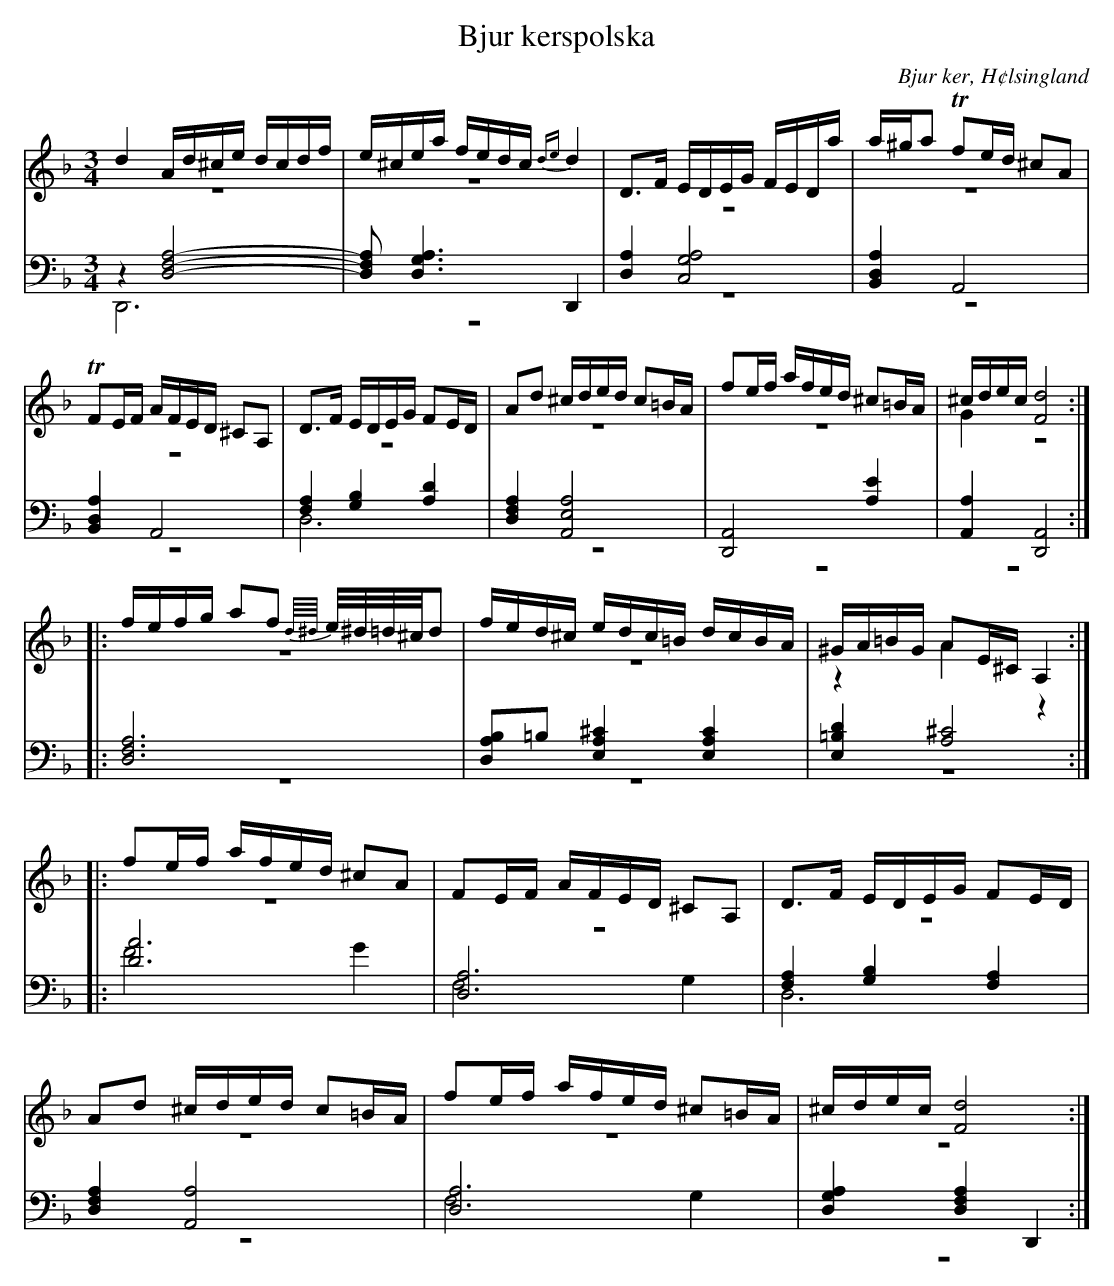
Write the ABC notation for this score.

X:1
T: Bjur kerspolska
O: Bjur ker, H¢lsingland
M: 3/4
L: 1/16
K: Dm
V:1
V:2 merge
V:3
V:4 merge
V:1
d4 Ad^ce dcdf |e^cea fedc {de}d4|D2>F2 EDEG FEDa|a^ga2 Tf2ed ^c2A2|
TF2EF AFED ^C2A,2|D2>F2 EDEG F2ED|A2d2 ^cded c2=BA|f2ef afed ^c2=BA|^cdec [F8d8]:|
|:fefg a2f2 {d//^d//}e/^d/=d/^c/d2 |fed^c edc=B dcBA|^GA=BG A2E^C A,4:|
|:f2ef afed ^c2A2|F2EF AFED ^C2A,2|D2>F2 EDEG F2ED|
A2d2 ^cded c2=BA|f2ef afed ^c2=BA|^cdec [F8d8]:|
V:2
z12|z12|z12|z12|
z12|z12|z12|z12|G4 z8:|
|:z12|z12|z4 A4 z4:|
|:z12|z12|z12|
z12|z12|z12:|
V:3 clef=bass
z4 [D,8F,8 A,8]-|[D,2F,2 A,2] [D,6G,6A,6] D,,4|[D,4A,4] [C,8G,8A,8]|[B,,4D,4A,4] A,,8|
[B,,4D,4A,4] A,,8|[F,4A,4] [G,4B,4] [A,4D4]|[D,4F,4A,4] [A,,8E,8A,8]|[D,,8A,,8] [A,4E4]|[A,,4A,4] [D,,8A,,8]:|
|:[D,12F,12A,12]|[D,2A,4B,2]=B,2 [E,4A,4^C4] [E,4A,4C4]|[E,4=B,4D4] [A,8^C8]:|
|:[D12A12]|[D,12A,12]|[F,4A,4] [G,4B,4] [F,4A,4]|
[D,4F,4A,4] [A,,8A,8]|[D,12A,12]|[D,4G,4A,4] [D,4F,4A,4] D,,4:|
V:4 clef=bass
D,,12|z12|z12|z12|
z12|D,12|z12|z12|z12:|
|:z12|z12|z12:|
|:F8 G4|F,8 G,4|D,12|
z12|F,8 G,4|z12:|
